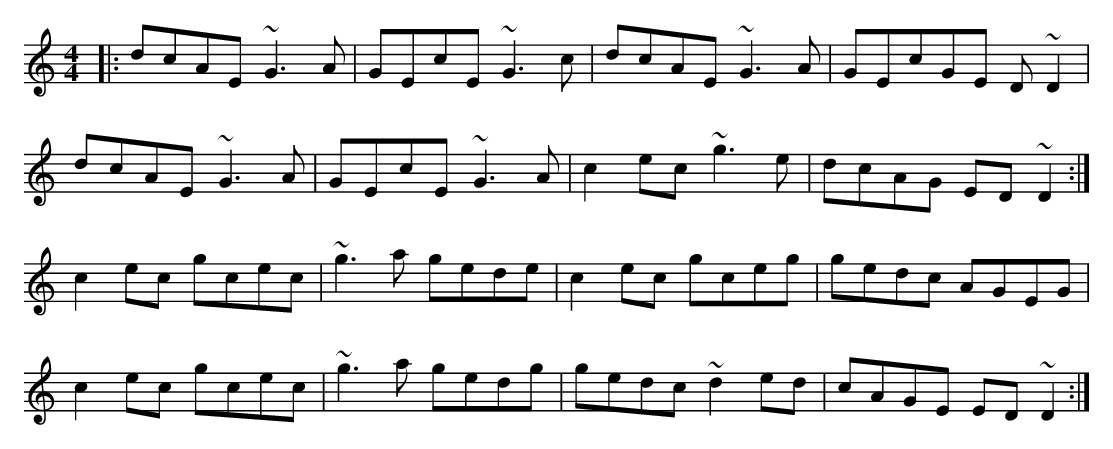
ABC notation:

X:1
M:4/4
K:C
|:dcAE ~G3A|GEcE ~G3c|dcAE ~G3A|GEcGE D~D2|
dcAE ~G3A|GEcE ~G3A|c2ec ~g3e|dcAG ED~D2:|
c2ec gcec|~g3a gede|c2ec gceg|gedc AGEG|
c2ec gcec|~g3a gedg|gedc ~d2ed|cAGE ED~D2:|
